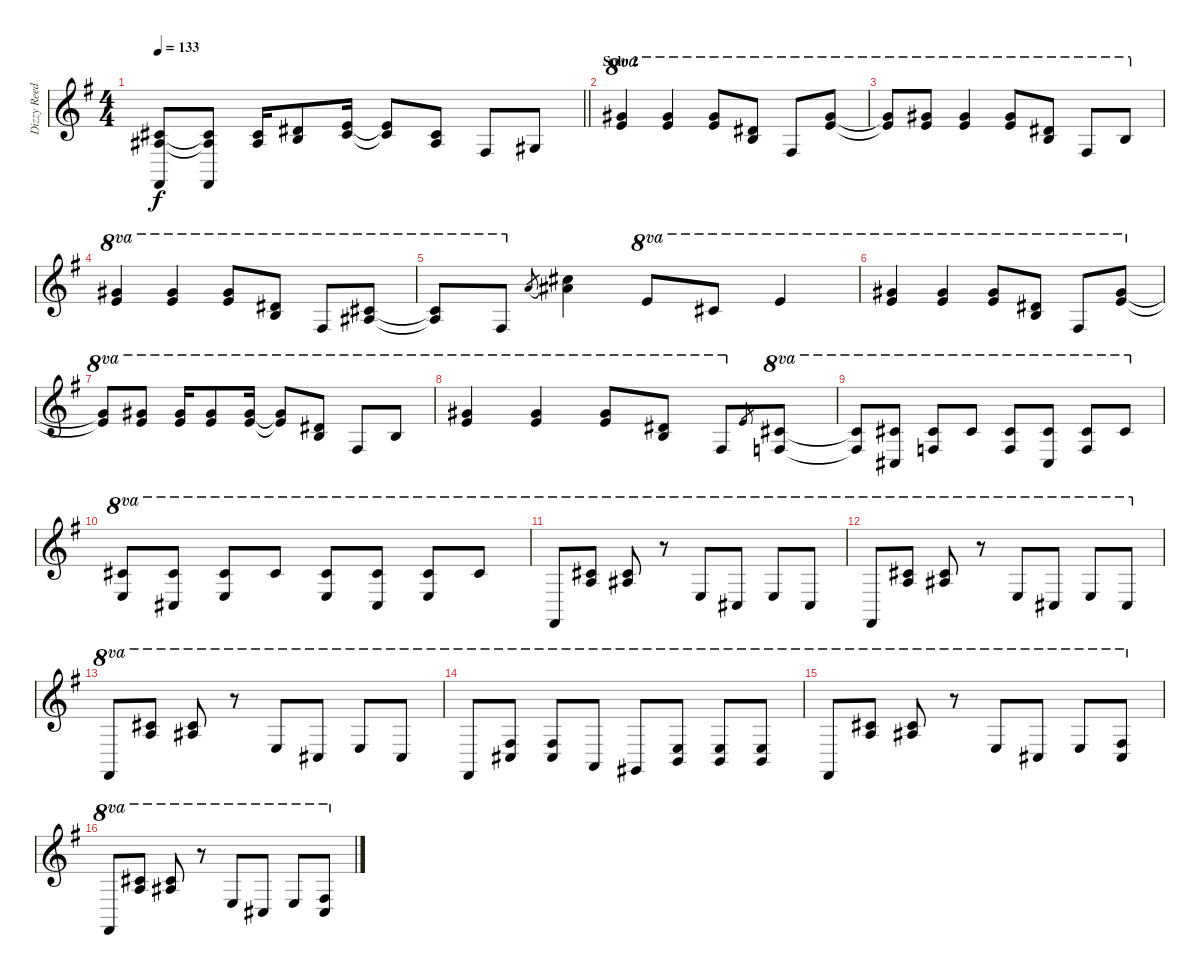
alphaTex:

\track ("Dizzy Reed - Piano" "Dizzy Reed") {instrument acousticgrandpiano}
\staff {score}
\tuning (Eb4 Bb3 Gb3 Db3 Ab2 Eb2) {hide}
\ts (4 4)
\tempo 133
\clef g2
\barLineRight lightlight
\ks g
(3.2{t} 4.3{t} 3.6{t}).8{dy f} (3.2{t} 4.3{t} 3.6).8 (3.2 4.3).16 (5.2 5.3).8 (6.2 7.3).16 (6.2{t} 7.3{t}).8 (3.2 4.3).8 0.3.8 2.3.8 |
\section ("" "Solo 2")
(17.1 18.2).4{ot 8va} (17.1 18.2).4{ot 8va} (17.1 18.2).8{ot 8va} (17.2 17.3).8{ot 8va} 17.4.8{ot 8va} (17.1 18.2).8{ot 8va} |
(17.1{t} 18.2{t}).8{ot 8va} (17.1 18.2).8{ot 8va} (17.1 18.2).4{ot 8va} (17.1 18.2).8{ot 8va} (17.2 17.3).8{ot 8va} 17.4.8{ot 8va} 17.3.8{ot 8va} |
(17.1 18.2).4{ot 8va} (17.1 18.2).4{ot 8va} (17.1 18.2).8{ot 8va} (17.2 17.3).8{ot 8va} 17.4.8{ot 8va} (15.2 16.3).8{ot 8va} |
(15.2{t} 16.3{t}).8{ot 8va} 17.4.8{ot 8va} 11.2{h}.8{gr} (10.1 12.2).4 18.2.8{ot 8va} 19.3.8{ot 8va} 18.2.4{ot 8va} |
(17.1 18.2).4{ot 8va} (17.1 18.2).4{ot 8va} (17.1 18.2).8{ot 8va} (17.2 17.3).8{ot 8va} 17.4.8{ot 8va} (17.1 18.2).8{ot 8va} |
(17.1{t} 18.2{t}).8{ot 8va} (17.1 18.2).8{ot 8va} (17.1 18.2).16{ot 8va} (17.1 18.2).8{ot 8va} (17.1 18.2).16{ot 8va} (17.1{t} 18.2{t}).8{ot 8va} (17.2 17.3).8{ot 8va} 17.4.8{ot 8va} 17.3.8{ot 8va} |
(17.1 18.2).4{ot 8va} (17.1 18.2).4{ot 8va} (17.1 18.2).8{ot 8va} (17.2 17.3).8{ot 8va} 17.4.8{ot 8va} 6.2.8{gr} (10.1 7.2).8{ot 8va} |
(10.1{t} 7.2{t}).8{ot 8va} (10.1 3.2).8{ot 8va} (10.1 7.2).8{ot 8va} 10.1.8{ot 8va} (10.1 7.2).8{ot 8va} (10.1 3.2).8{ot 8va} (10.1 7.2).8{ot 8va} 10.1.8{ot 8va} |
(10.1 6.2).8{ot 8va} (10.1 3.2).8{ot 8va} (10.1 6.2).8{ot 8va} 10.1.8{ot 8va} (10.1 6.2).8{ot 8va} (10.1 3.2).8{ot 8va} (10.1 6.2).8{ot 8va} 10.1.8{ot 8va} |
15.6.8{ot 8va} (19.3 20.4).8{ot 8va} (19.3 21.4).8{ot 8va} r.8{ot 8va} 15.4.8{ot 8va} 17.5.8{ot 8va} 15.4.8{ot 8va} 17.5.8{ot 8va} |
15.6.8{ot 8va} (19.3 20.4).8{ot 8va} (19.3 21.4).8{ot 8va} r.8{ot 8va} 15.4.8{ot 8va} 17.5.8{ot 8va} 15.4.8{ot 8va} 17.5.8{ot 8va} |
15.6.8{ot 8va} (19.3 20.4).8{ot 8va} (19.3 21.4).8{ot 8va} r.8{ot 8va} 15.4.8{ot 8va} 17.5.8{ot 8va} 15.4.8{ot 8va} 17.5.8{ot 8va} |
15.6.8{ot 8va} (17.4 17.5).8{ot 8va} (17.4 17.5).8{ot 8va} 18.6.8{ot 8va} 17.6.8{ot 8va} (20.5 20.6).8{ot 8va} (20.5 20.6).8{ot 8va} (20.5 20.6).8{ot 8va} |
15.6.8{ot 8va} (19.3 20.4).8{ot 8va} (19.3 21.4).8{ot 8va} r.8{ot 8va} 15.4.8{ot 8va} 17.5.8{ot 8va} 15.4.8{ot 8va} (17.4 17.5).8{ot 8va} |
15.6.8{ot 8va} (19.3 20.4).8{ot 8va} (19.3 21.4).8{ot 8va} r.8{ot 8va} 15.4.8{ot 8va} 17.5.8{ot 8va} 15.4.8{ot 8va} (17.4 17.5).8{ot 8va}
